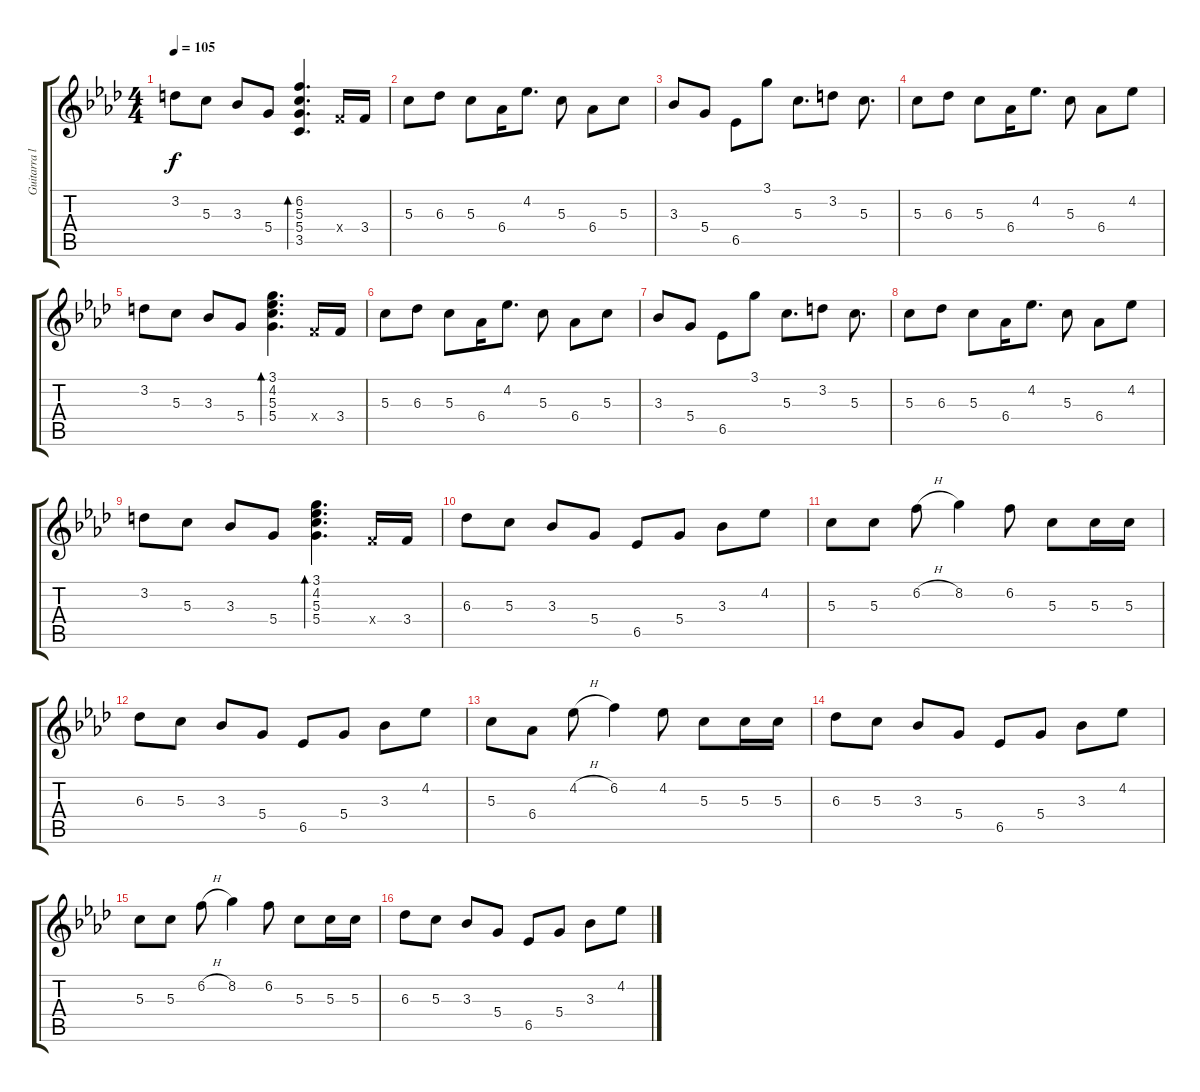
\track ("Guitarra limpia" "Guitarra l") {instrument electricguitarjazz}
\staff {score tabs}
\tuning (E4 B3 G3 D3 A2 E2) {hide}
\ts (4 4)
\tempo 105
\clef g2
\ks fminor
3.2.8{dy f} 5.3.8 3.3.8 5.4.8 (6.2 5.3 5.4 3.5).4{d bd 120} 3.4{x}.16 3.4.16 |
5.3.8 6.3.8 5.3.8 6.4.16 4.2.8{d} 5.3.8 6.4.8 5.3.8 |
3.3.8 5.4.8 6.5.8 3.1.8 5.3.8{d} 3.2.8 5.3.8{d} |
5.3.8 6.3.8 5.3.8 6.4.16 4.2.8{d} 5.3.8 6.4.8 4.2.8 |
3.2.8 5.3.8 3.3.8 5.4.8 (3.1 4.2 5.3 5.4).4{d bd 120} 3.4{x}.16 3.4.16 |
5.3.8 6.3.8 5.3.8 6.4.16 4.2.8{d} 5.3.8 6.4.8 5.3.8 |
3.3.8 5.4.8 6.5.8 3.1.8 5.3.8{d} 3.2.8 5.3.8{d} |
5.3.8 6.3.8 5.3.8 6.4.16 4.2.8{d} 5.3.8 6.4.8 4.2.8 |
3.2.8 5.3.8 3.3.8 5.4.8 (3.1 4.2 5.3 5.4).4{d bd 120} 3.4{x}.16 3.4.16 |
6.3.8 5.3.8 3.3.8 5.4.8 6.5.8 5.4.8 3.3.8 4.2.8 |
5.3.8 5.3.8 6.2{h}.8 8.2.4 6.2.8 5.3.8 5.3.16 5.3.16 |
6.3.8 5.3.8 3.3.8 5.4.8 6.5.8 5.4.8 3.3.8 4.2.8 |
5.3.8 6.4.8 4.2{h}.8 6.2.4 4.2.8 5.3.8 5.3.16 5.3.16 |
6.3.8 5.3.8 3.3.8 5.4.8 6.5.8 5.4.8 3.3.8 4.2.8 |
5.3.8 5.3.8 6.2{h}.8 8.2.4 6.2.8 5.3.8 5.3.16 5.3.16 |
6.3.8 5.3.8 3.3.8 5.4.8 6.5.8 5.4.8 3.3.8 4.2.8
